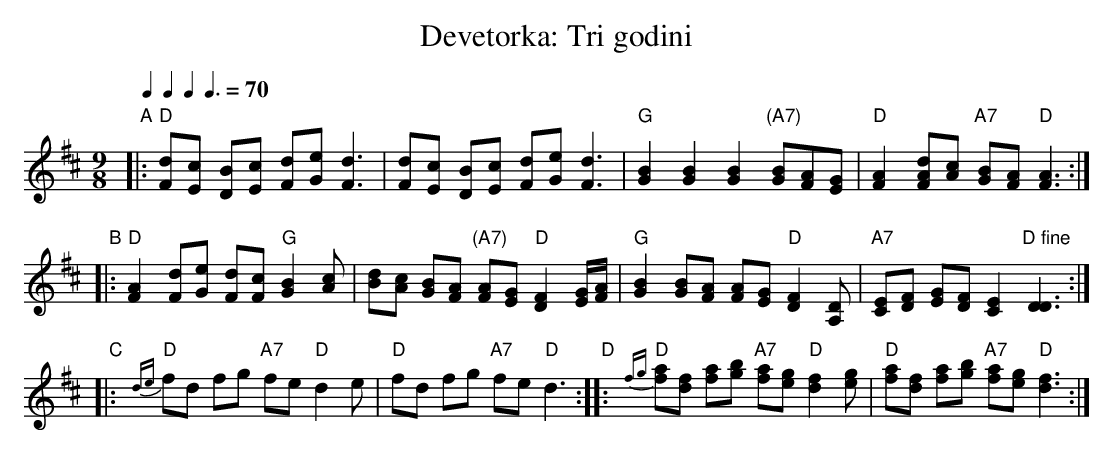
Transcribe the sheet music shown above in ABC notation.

X:1
T: Devetorka: Tri godini
Q: 2/8 2/8 2/8 3/8=70
M: 9/8
L: 1/8
K: D
"A"\
|: "D"[dF][cE] [BD][cE] [dF][eG] [d3F3] \
| [dF][cE] [BD][cE] [dF][eG] [d3F3] \
| "G"[B2G2] [B2G2] [B2G2] "(A7)"[BG][AF][GE] \
| "D"[A2F2] [dAF][cA] "A7"[BG][AF] "D"[A3F3] :|
"B"\
|: "D"[A2F2] [dF][eG] [dF][cF] "G"[B2G2][cA] \
| [dB][cA] [BG][AF] "(A7)"[AF][GE] "D"[F2D2][G/E/][A/F/] \
| "G"[B2G2] [BG][AF] [AF][GE] "D"[F2D2][DA,] \
| "A7"[EC][FD] [GE][FD] [E2C2] "D fine"[D3D3] :|
"C"\
|: "D"{de}fd fg "A7"fe "D"d2e \
| "D"fd fg "A7"fe "D"d3 \
"D"\
:: "D"{fg}[af][fd] [af][bg] "A7"[af][ge] "D"[f2d2][ge] \
| "D"[af][fd] [af][bg] "A7"[af][ge] "D"[f3d3] :|
